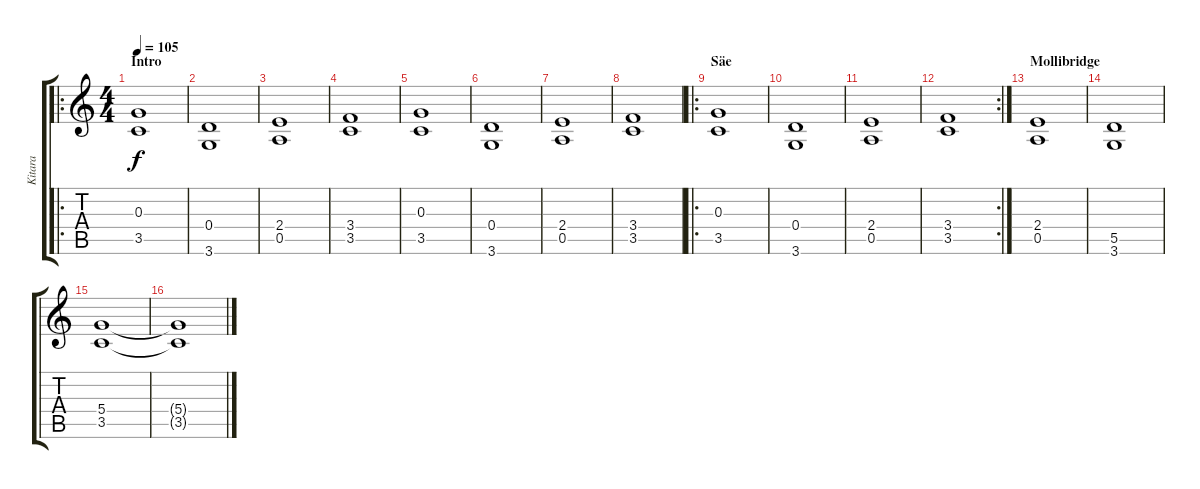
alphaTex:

\track ("Kitara " "Kitara ") {instrument acousticguitarnylon}
\staff {score tabs}
\tuning (E4 B3 G3 D3 A2 E2) {hide}
\ro
\ts (4 4)
\section ("" "Intro")
\tempo 105
\clef g2
\ks c
(0.3 3.5).1{dy f instrument acousticguitarnylon} |
(0.4 3.6).1 |
(2.4 0.5).1 |
(3.4 3.5).1 |
(0.3 3.5).1 |
(0.4 3.6).1 |
(2.4 0.5).1 |
(3.4 3.5).1 |
\ro
\section ("" "Säe")
(0.3 3.5).1 |
(0.4 3.6).1 |
(2.4 0.5).1 |
\rc 2
(3.4 3.5).1 |
\section ("" "Mollibridge")
(2.4 0.5).1 |
(5.5 3.6).1 |
(5.4 3.5).1 |
(5.4{t} 3.5{t}).1
